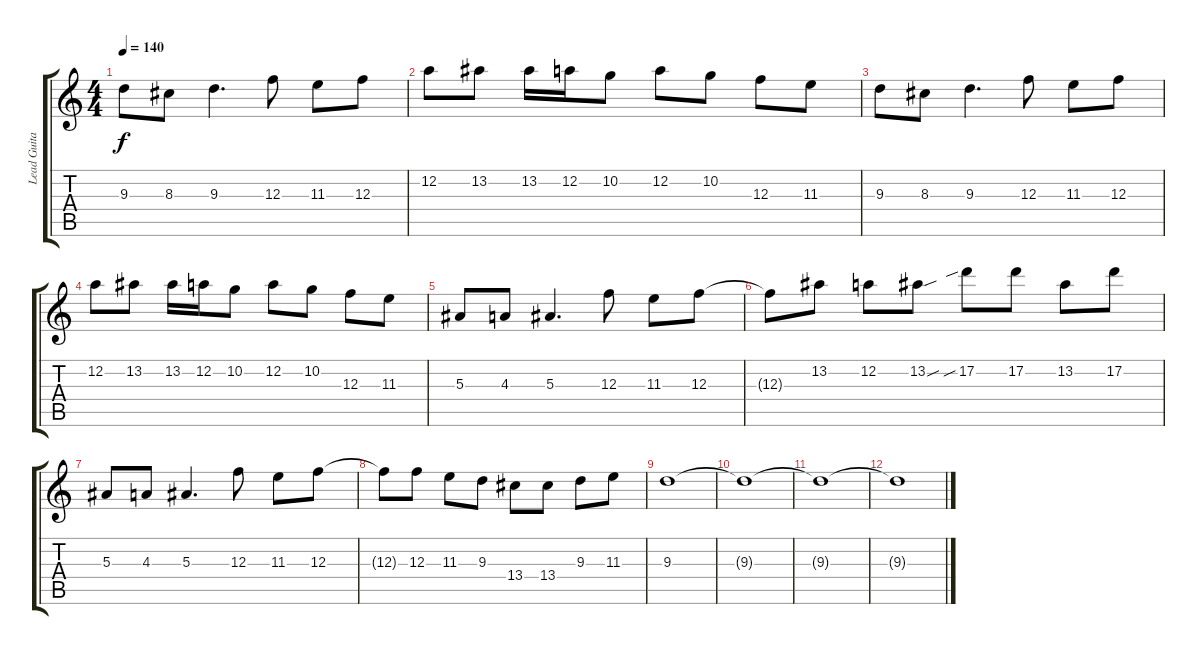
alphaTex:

\track ("Lead Guitar" "Lead Guita") {instrument distortionguitar}
\staff {score tabs}
\tuning (D4 A3 F3 C3 G2 D2) {hide}
\ts (4 4)
\tempo 140
\clef g2
\ks c
9.3.8{dy f} 8.3.8 9.3.4{d} 12.3.8 11.3.8 12.3.8 |
12.2.8 13.2.8 13.2.16 12.2.16 10.2.8 12.2.8 10.2.8 12.3.8 11.3.8 |
9.3.8 8.3.8 9.3.4{d} 12.3.8 11.3.8 12.3.8 |
12.2.8 13.2.8 13.2.16 12.2.16 10.2.8 12.2.8 10.2.8 12.3.8 11.3.8 |
5.3.8 4.3.8 5.3.4{d} 12.3.8 11.3.8 12.3.8 |
12.3{t}.8 13.2.8 12.2.8 13.2{sou}.8 17.2{sib}.8 17.2.8 13.2.8 17.2.8 |
5.3.8 4.3.8 5.3.4{d} 12.3.8 11.3.8 12.3.8 |
12.3{t}.8 12.3.8 11.3.8 9.3.8 13.4.8 13.4.8 9.3.8 11.3.8 |
9.3.1{volume 6} |
9.3{t}.1 |
9.3{t}.1 |
9.3{t}.1
